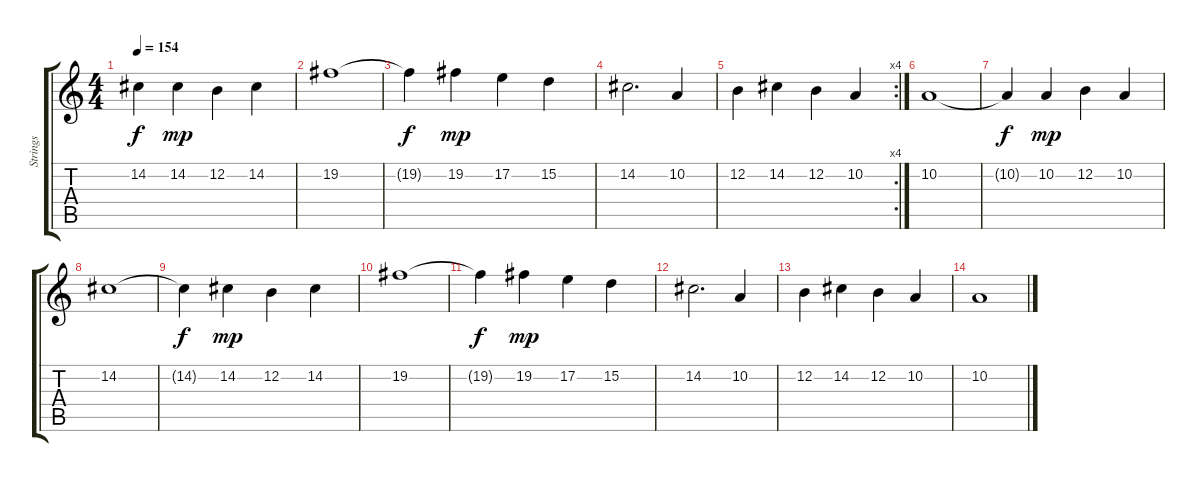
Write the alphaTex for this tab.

\track ("Strings" "Strings") {instrument violin}
\staff {score tabs}
\tuning (E4 B3 G3 D3 A2 E2) {hide}
\ts (4 4)
\tempo 154
\clef g2
\ks c
14.2{t}.4{dy f} 14.2.4{dy mp} 12.2.4 14.2.4 |
19.2.1 |
19.2{t}.4{dy f} 19.2.4{dy mp} 17.2.4 15.2.4 |
14.2.2{d} 10.2.4 |
\rc 4
12.2.4 14.2.4 12.2.4 10.2.4 |
10.2.1 |
10.2{t}.4{dy f} 10.2.4{dy mp} 12.2.4 10.2.4 |
14.2.1 |
14.2{t}.4{dy f} 14.2.4{dy mp} 12.2.4 14.2.4 |
19.2.1 |
19.2{t}.4{dy f} 19.2.4{dy mp} 17.2.4 15.2.4 |
14.2.2{d} 10.2.4 |
12.2.4 14.2.4 12.2.4 10.2.4 |
10.2.1
